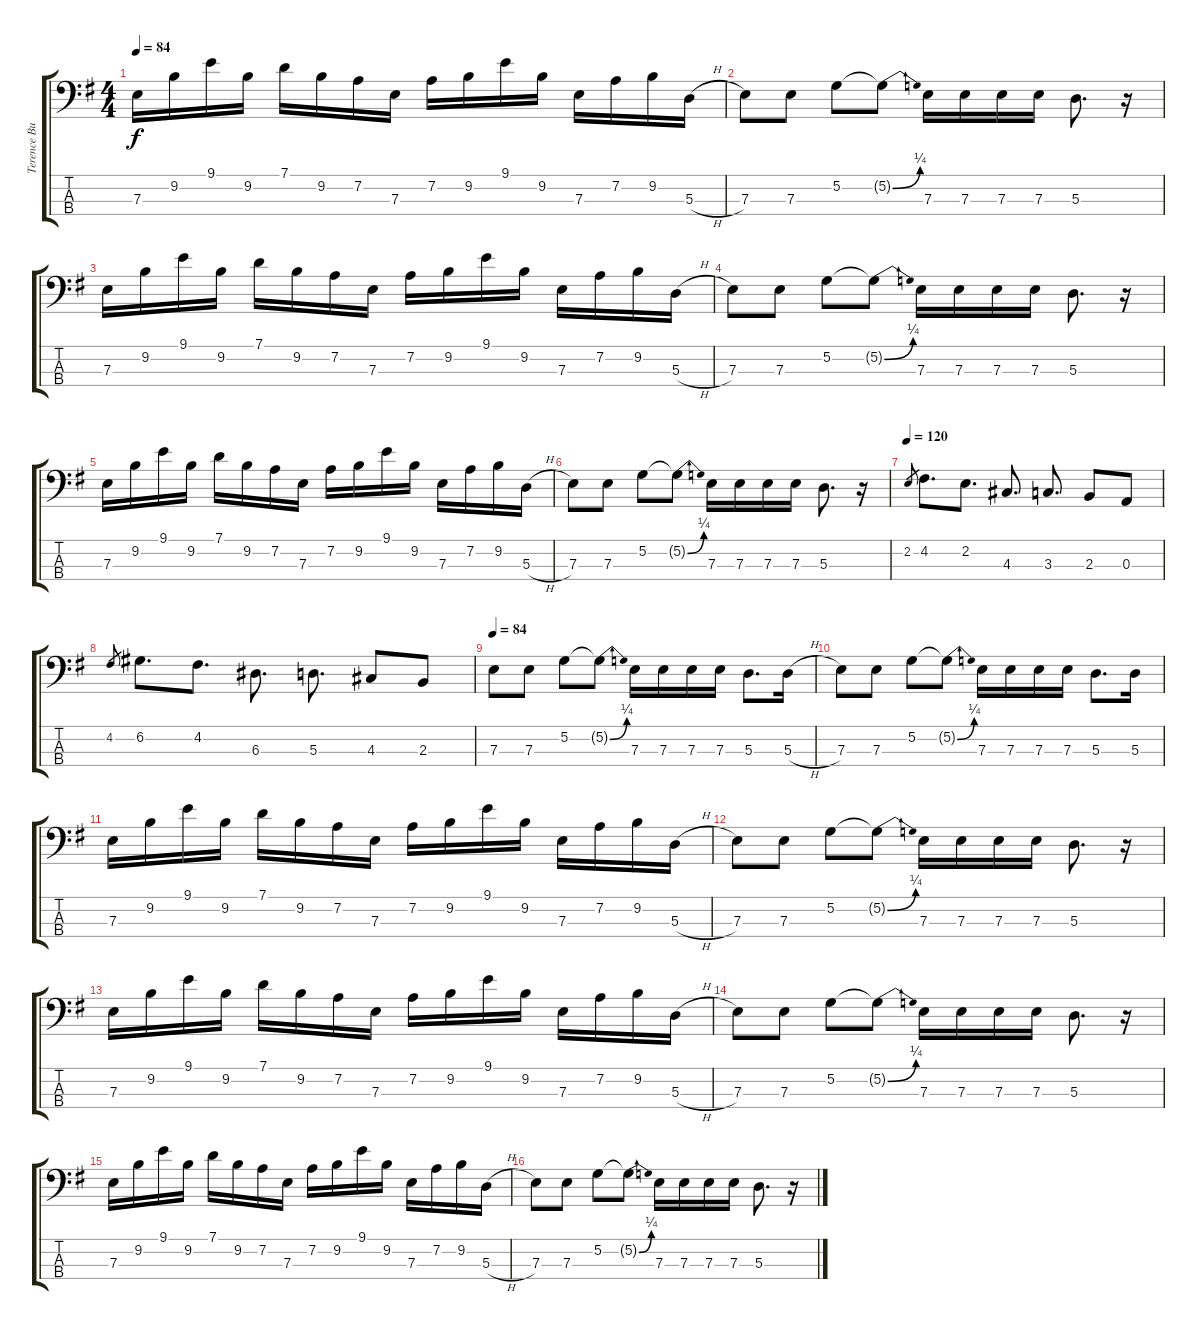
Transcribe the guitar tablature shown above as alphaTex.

\track ("Terence Butler" "Terence Bu") {instrument slapbass1}
\staff {score tabs}
\tuning (G2 D2 A1 E1) {hide}
\ts (4 4)
\tempo 84
\clef f4
\ks g
7.3.16{dy f} 9.2.16 9.1.16 9.2.16 7.1.16 9.2.16 7.2.16 7.3.16 7.2.16 9.2.16 9.1.16 9.2.16 7.3.16 7.2.16 9.2.16 5.3{h}.16 |
7.3.8 7.3.8 5.2.8 5.2{be (bend 0 0 60 1) t}.8 7.3.16 7.3.16 7.3.16 7.3.16 5.3.8{d} r.16 |
7.3.16 9.2.16 9.1.16 9.2.16 7.1.16 9.2.16 7.2.16 7.3.16 7.2.16 9.2.16 9.1.16 9.2.16 7.3.16 7.2.16 9.2.16 5.3{h}.16 |
7.3.8 7.3.8 5.2.8 5.2{be (bend 0 0 60 1) t}.8 7.3.16 7.3.16 7.3.16 7.3.16 5.3.8{d} r.16 |
7.3.16 9.2.16 9.1.16 9.2.16 7.1.16 9.2.16 7.2.16 7.3.16 7.2.16 9.2.16 9.1.16 9.2.16 7.3.16 7.2.16 9.2.16 5.3{h}.16 |
7.3.8 7.3.8 5.2.8 5.2{be (bend 0 0 60 1) t}.8 7.3.16 7.3.16 7.3.16 7.3.16 5.3.8{d} r.16 |
\tempo 120
2.2.8{gr} 4.2.8{d} 2.2.8{d} 4.3.8{d} 3.3.8{d} 2.3.8 0.3.8 |
4.2.8{gr} 6.2.8{d} 4.2.8{d} 6.3.8{d} 5.3.8{d} 4.3.8 2.3.8 |
\tempo 84
7.3.8 7.3.8 5.2.8 5.2{be (bend 0 0 60 1) t}.8 7.3.16 7.3.16 7.3.16 7.3.16 5.3.8{d} 5.3{h}.16 |
7.3.8 7.3.8 5.2.8 5.2{be (bend 0 0 60 1) t}.8 7.3.16 7.3.16 7.3.16 7.3.16 5.3.8{d} 5.3.16 |
7.3.16 9.2.16 9.1.16 9.2.16 7.1.16 9.2.16 7.2.16 7.3.16 7.2.16 9.2.16 9.1.16 9.2.16 7.3.16 7.2.16 9.2.16 5.3{h}.16 |
7.3.8 7.3.8 5.2.8 5.2{be (bend 0 0 60 1) t}.8 7.3.16 7.3.16 7.3.16 7.3.16 5.3.8{d} r.16 |
7.3.16 9.2.16 9.1.16 9.2.16 7.1.16 9.2.16 7.2.16 7.3.16 7.2.16 9.2.16 9.1.16 9.2.16 7.3.16 7.2.16 9.2.16 5.3{h}.16 |
7.3.8 7.3.8 5.2.8 5.2{be (bend 0 0 60 1) t}.8 7.3.16 7.3.16 7.3.16 7.3.16 5.3.8{d} r.16 |
7.3.16 9.2.16 9.1.16 9.2.16 7.1.16 9.2.16 7.2.16 7.3.16 7.2.16 9.2.16 9.1.16 9.2.16 7.3.16 7.2.16 9.2.16 5.3{h}.16 |
7.3.8 7.3.8 5.2.8 5.2{be (bend 0 0 60 1) t}.8 7.3.16 7.3.16 7.3.16 7.3.16 5.3.8{d} r.16
